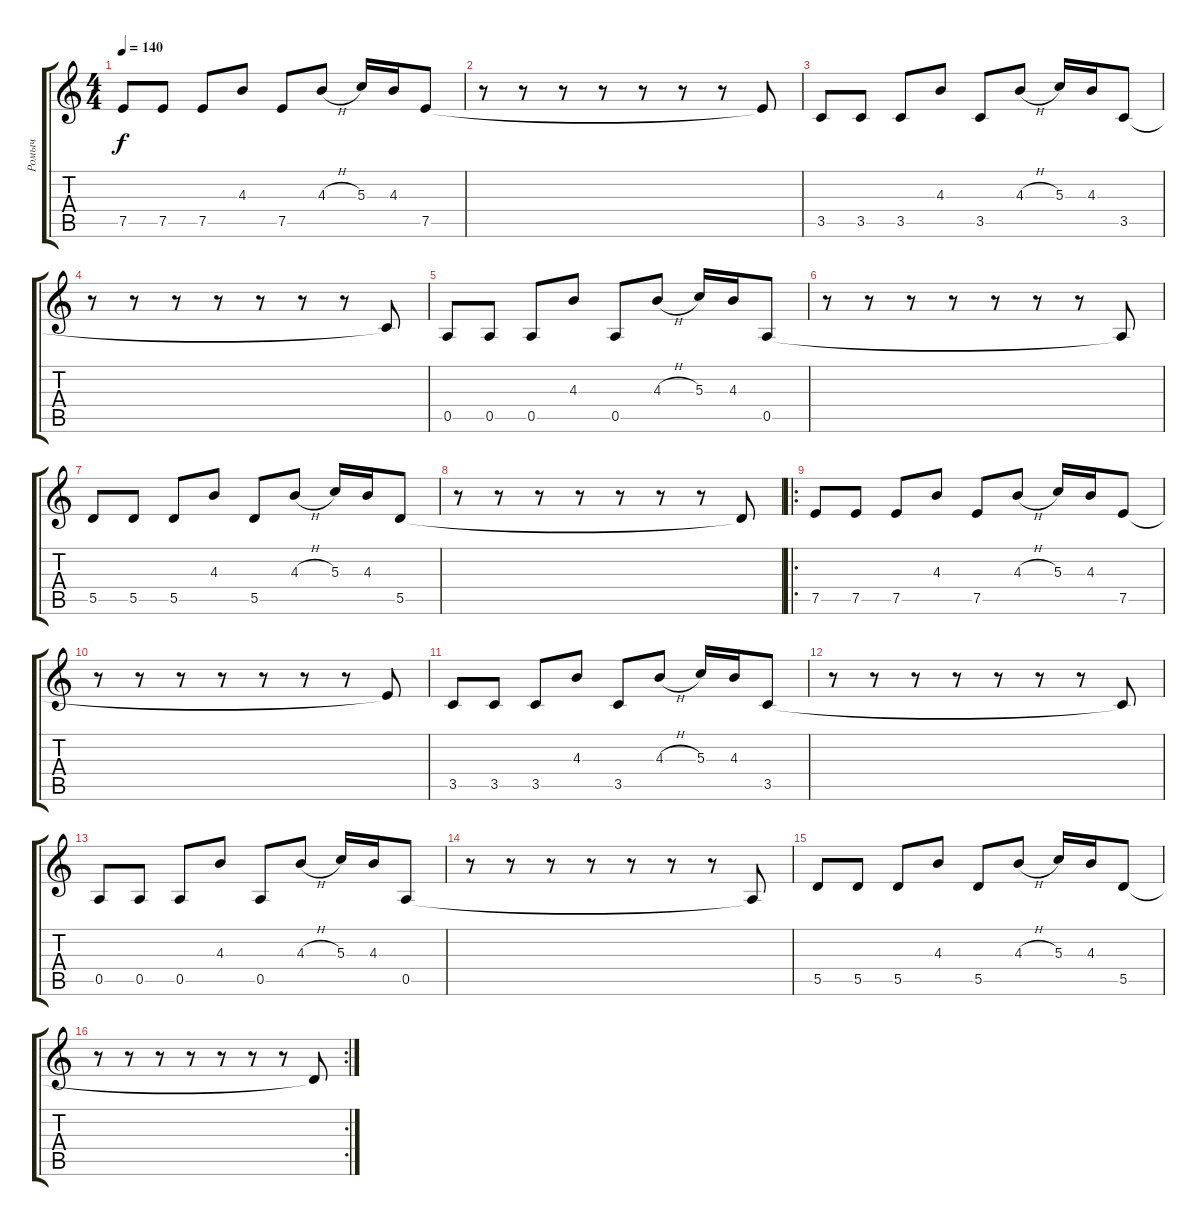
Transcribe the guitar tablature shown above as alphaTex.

\track ("Ромыч" "Ромыч") {instrument acousticguitarsteel}
\staff {score tabs}
\tuning (E4 B3 G3 D3 A2 E2) {hide}
\ts (4 4)
\tempo 140
\clef g2
\ks c
7.5.8{dy f volume 10 instrument acousticguitarsteel} 7.5.8{balance 0} 7.5.8{balance 16} 4.3.8{balance 0} 7.5.8{balance 16} 4.3{h}.8{balance 0} 5.3.16{balance 16} 4.3.16{balance 0} 7.5.8 |
r.8 r.8 r.8 r.8 r.8 r.8 r.8 7.5{t}.8 |
3.5.8 3.5.8{balance 0} 3.5.8{balance 16} 4.3.8{balance 0} 3.5.8{balance 16} 4.3{h}.8{balance 0} 5.3.16{balance 16} 4.3.16{balance 0} 3.5.8 |
r.8 r.8 r.8 r.8 r.8 r.8 r.8 3.5{t}.8 |
0.5.8 0.5.8{balance 0} 0.5.8{balance 16} 4.3.8{balance 0} 0.5.8{balance 16} 4.3{h}.8{balance 0} 5.3.16{balance 16} 4.3.16{balance 0} 0.5.8 |
r.8 r.8 r.8 r.8 r.8 r.8 r.8 0.5{t}.8 |
5.5.8 5.5.8{balance 0} 5.5.8{balance 16} 4.3.8{balance 0} 5.5.8{balance 16} 4.3{h}.8{balance 0} 5.3.16{balance 16} 4.3.16{balance 0} 5.5.8 |
r.8 r.8 r.8 r.8 r.8 r.8 r.8 5.5{t}.8 |
\ro
7.5.8{volume 16} 7.5.8{balance 0} 7.5.8{balance 16} 4.3.8{balance 0} 7.5.8{balance 16} 4.3{h}.8{balance 0} 5.3.16{balance 16} 4.3.16{balance 0} 7.5.8 |
r.8 r.8 r.8 r.8 r.8 r.8 r.8 7.5{t}.8 |
3.5.8 3.5.8{balance 0} 3.5.8{balance 16} 4.3.8{balance 0} 3.5.8{balance 16} 4.3{h}.8{balance 0} 5.3.16{balance 16} 4.3.16{balance 0} 3.5.8 |
r.8 r.8 r.8 r.8 r.8 r.8 r.8 3.5{t}.8 |
0.5.8 0.5.8{balance 0} 0.5.8{balance 16} 4.3.8{balance 0} 0.5.8{balance 16} 4.3{h}.8{balance 0} 5.3.16{balance 16} 4.3.16{balance 0} 0.5.8 |
r.8 r.8 r.8 r.8 r.8 r.8 r.8 0.5{t}.8 |
5.5.8 5.5.8{balance 0} 5.5.8{balance 16} 4.3.8{balance 0} 5.5.8{balance 16} 4.3{h}.8{balance 0} 5.3.16{balance 16} 4.3.16{balance 0} 5.5.8 |
\rc 2
r.8 r.8 r.8 r.8 r.8 r.8 r.8 5.5{t}.8
